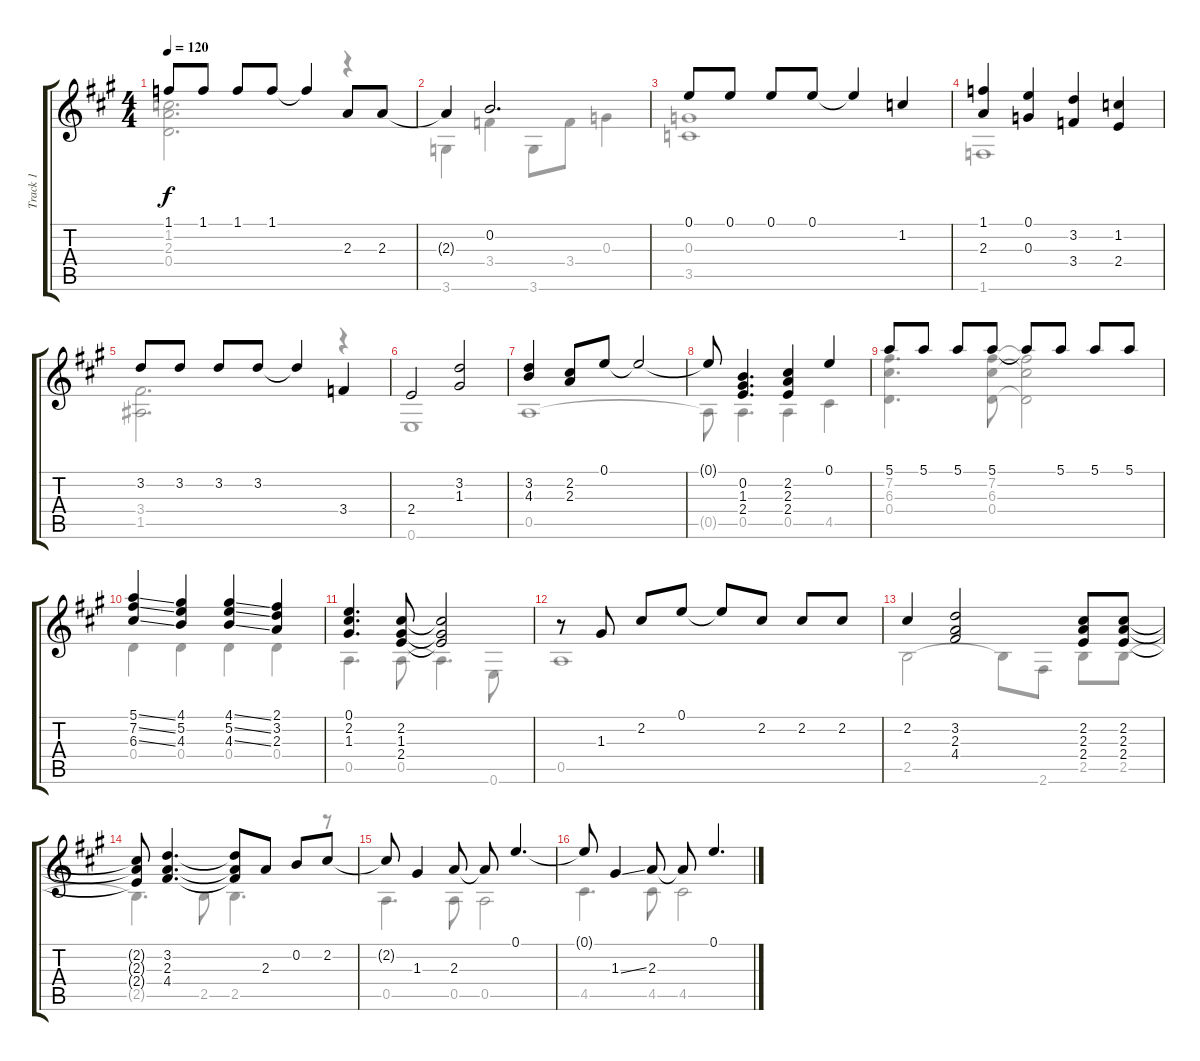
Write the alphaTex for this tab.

\track ("Track 1" "Track 1") {instrument acousticguitarnylon}
\staff {score tabs}
\tuning (E4 B3 G3 D3 A2 E2) {hide}
\voice
\ts (4 4)
\tempo 120
\clef g2
\ks a
1.1.8{dy f} 1.1.8 1.1.8 1.1.8 1.1{t}.4 2.3.8 2.3.8 |
2.3{t}.4 0.2.2{d} |
0.1.8 0.1.8 0.1.8 0.1.8 0.1{t}.4 1.2.4 |
(1.1 2.3).4 (0.1 0.3).4 (3.2 3.4).4 (1.2 2.4).4 |
3.2.8 3.2.8 3.2.8 3.2.8 3.2{t}.4 3.4.4 |
2.4.2 (3.2 1.3).2 |
(3.2 4.3).4 (2.2 2.3).8 0.1.8 0.1{t}.2 |
0.1{t}.8 (0.2 1.3 2.4).4{d} (2.2 2.3 2.4).4 0.1.4 |
5.1.8 5.1.8 5.1.8 5.1.8 5.1{t}.8 5.1.8 5.1.8 5.1.8 |
(5.1{ss} 7.2{ss} 6.3{ss}).4 (4.1 5.2 4.3).4 (4.1{ss} 5.2{ss} 4.3{ss}).4 (2.1 3.2 2.3).4 |
(0.1 2.2 1.3).4{d} (2.2 1.3 2.4).8 (2.2{t} 1.3{t} 2.4{t}).2 |
r.8 1.3.8 2.2.8 0.1.8 0.1{t}.8 2.2.8 2.2.8 2.2.8 |
2.2.4 (3.2 2.3 4.4).2 (2.2 2.3 2.4).8 (2.2 2.3 2.4).8 |
(2.2{t} 2.3{t} 2.4{t}).8 (3.2 2.3 4.4).4{d} (3.2{t} 2.3{t} 4.4{t}).8 2.3.8 0.2.8 2.2.8 |
2.2{t}.8 1.3.4 2.3.8 2.3{t}.8 0.1.4{d} |
0.1{t}.8 1.3{ss}.4 2.3.8 2.3{t}.8 0.1.4{d}
\voice
\clef g2
\ottava regular
\simile none
\ks a
(1.2 2.3 0.4).2{d dy f} r.4 |
3.6.4 3.4.4 3.6.8 3.4.8 0.3.4 |
(0.3 3.5).1 |
1.6.1 |
(3.4 1.5).2{d} r.4 |
0.6.1 |
0.5.1 |
0.5{t}.8 0.5.4{d} 0.5.4 4.5.4 |
(7.2 6.3 0.4).4{d} (7.2 6.3 0.4).8 (7.2{t} 6.3{t} 0.4{t}).2 |
0.4.4 0.4.4 0.4.4 0.4.4 |
0.5.4{d} 0.5.8 0.5{t}.4{d} 0.6.8 |
0.5.1 |
2.5.2 2.5{t}.8 2.6.8 2.5.8 2.5.8 |
2.5{t}.4{d} 2.5.8 2.5.4{d} r.8 |
0.5.4{d} 0.5.8 0.5.2 |
4.5.4{d} 4.5.8 4.5.2
